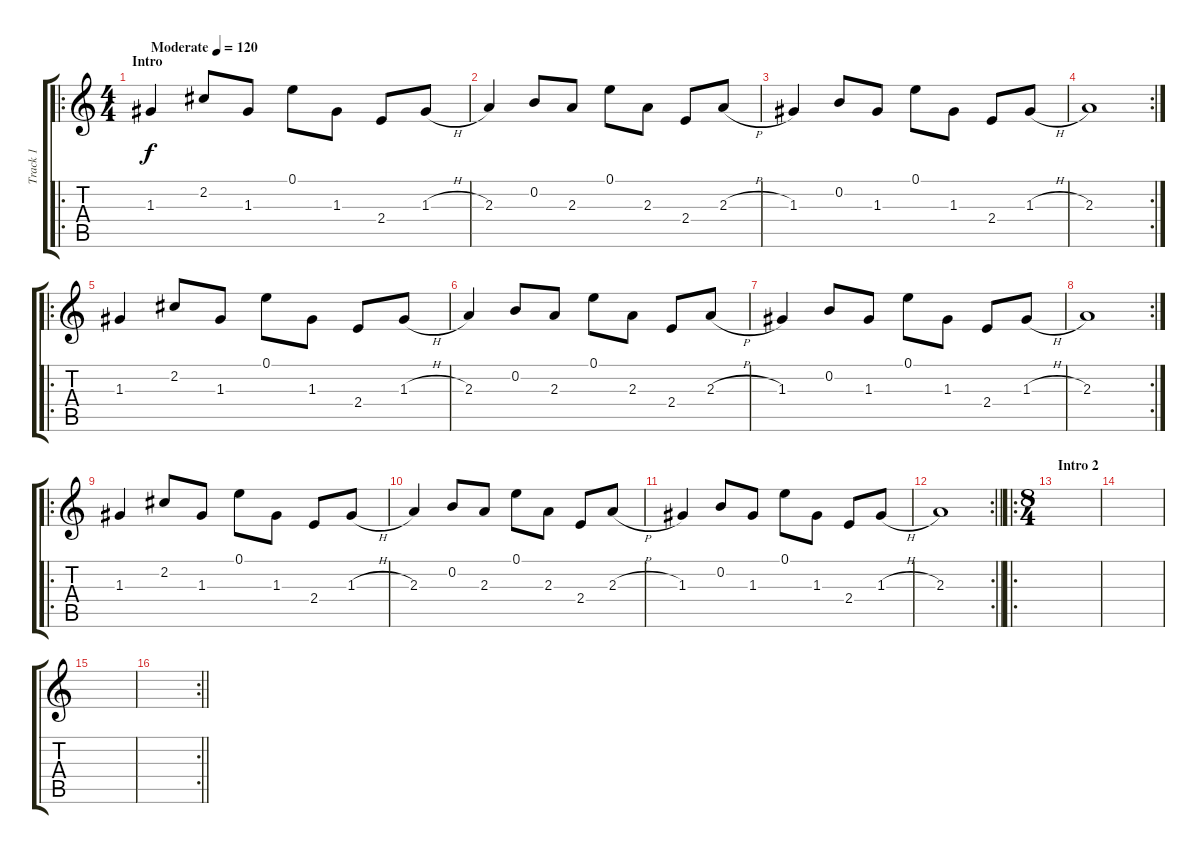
\track ("Track 1" "Track 1") {instrument acousticgrandpiano}
\staff {score tabs}
\tuning (E5 B4 G4 D4 A3 E3) {hide}
\ro
\ts (4 4)
\section ("" "Intro")
\tempo (120 "Moderate")
\clef g2
\ks c
1.3.4{dy f instrument acousticgrandpiano} 2.2.8 1.3.8 0.1.8 1.3.8 2.4.8 1.3{h}.8 |
2.3.4 0.2.8 2.3.8 0.1.8 2.3.8 2.4.8 2.3{h}.8 |
1.3.4 0.2.8 1.3.8 0.1.8 1.3.8 2.4.8 1.3{h}.8 |
\rc 2
2.3.1 |
\ro
1.3.4 2.2.8 1.3.8 0.1.8 1.3.8 2.4.8 1.3{h}.8 |
2.3.4 0.2.8 2.3.8 0.1.8 2.3.8 2.4.8 2.3{h}.8 |
1.3.4 0.2.8 1.3.8 0.1.8 1.3.8 2.4.8 1.3{h}.8 |
\rc 2
2.3.1 |
\ro
1.3.4 2.2.8 1.3.8 0.1.8 1.3.8 2.4.8 1.3{h}.8 |
2.3.4 0.2.8 2.3.8 0.1.8 2.3.8 2.4.8 2.3{h}.8 |
1.3.4 0.2.8 1.3.8 0.1.8 1.3.8 2.4.8 1.3{h}.8 |
\rc 2
\barLineRight lightlight
2.3.1 |
\ro
\ts (8 4)
\section ("" "Intro 2")
|
|
|
\rc 2
\barLineRight lightlight
